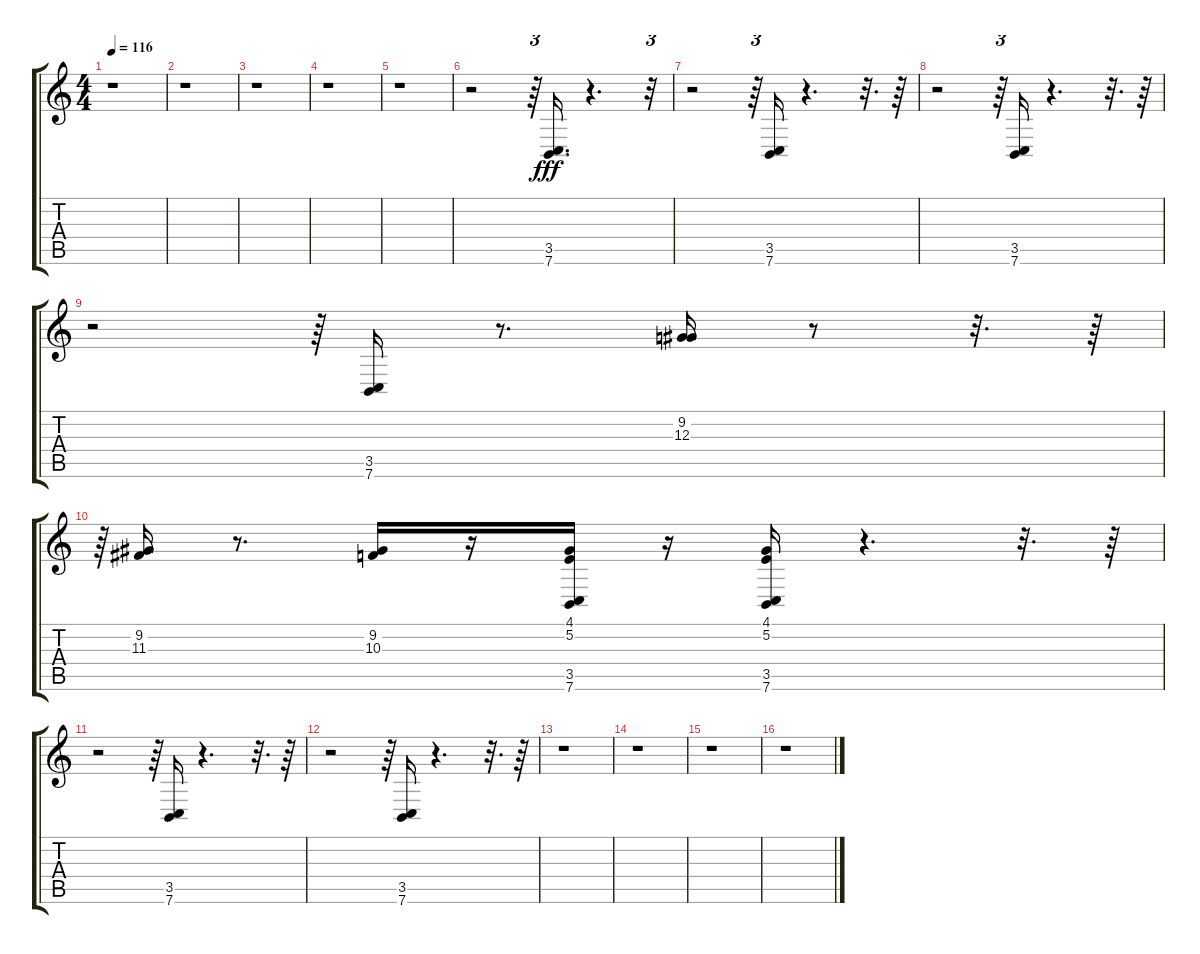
\track "" {instrument melodictom}
\staff {score tabs}
\tuning (E4 B3 G3 D3 A2 E2) {hide}
\ts (4 4)
\tempo 116
\clef g2
\ks c
r.1{dy fff} |
r.1 |
r.1 |
r.1 |
r.1 |
r.2 r.64{tu (3 2)} (3.5 7.6).16{d} r.4{d} r.32{tu (3 2)} |
r.2 r.64{tu (3 2)} (3.5 7.6).16 r.4{d} r.32{d} r.64 |
r.2 r.64{tu (3 2)} (3.5 7.6).16 r.4{d} r.32{d} r.64 |
r.2 r.64{tu (3 2)} (3.5 7.6).16 r.8{d} (9.2 12.3).16 r.8 r.32{d} r.64 |
r.64{tu (3 2)} (9.2 11.3).16 r.8{d} (9.2 10.3).16 r.16 (4.1 5.2 3.5 7.6).16 r.16 (4.1 5.2 3.5 7.6).16 r.4{d} r.32{d} r.64 |
r.2 r.64{tu (3 2)} (3.5 7.6).16 r.4{d} r.32{d} r.64 |
r.2 r.64{tu (3 2)} (3.5 7.6).16 r.4{d} r.32{d} r.64 |
r.1 |
r.1 |
r.1 |
r.1
